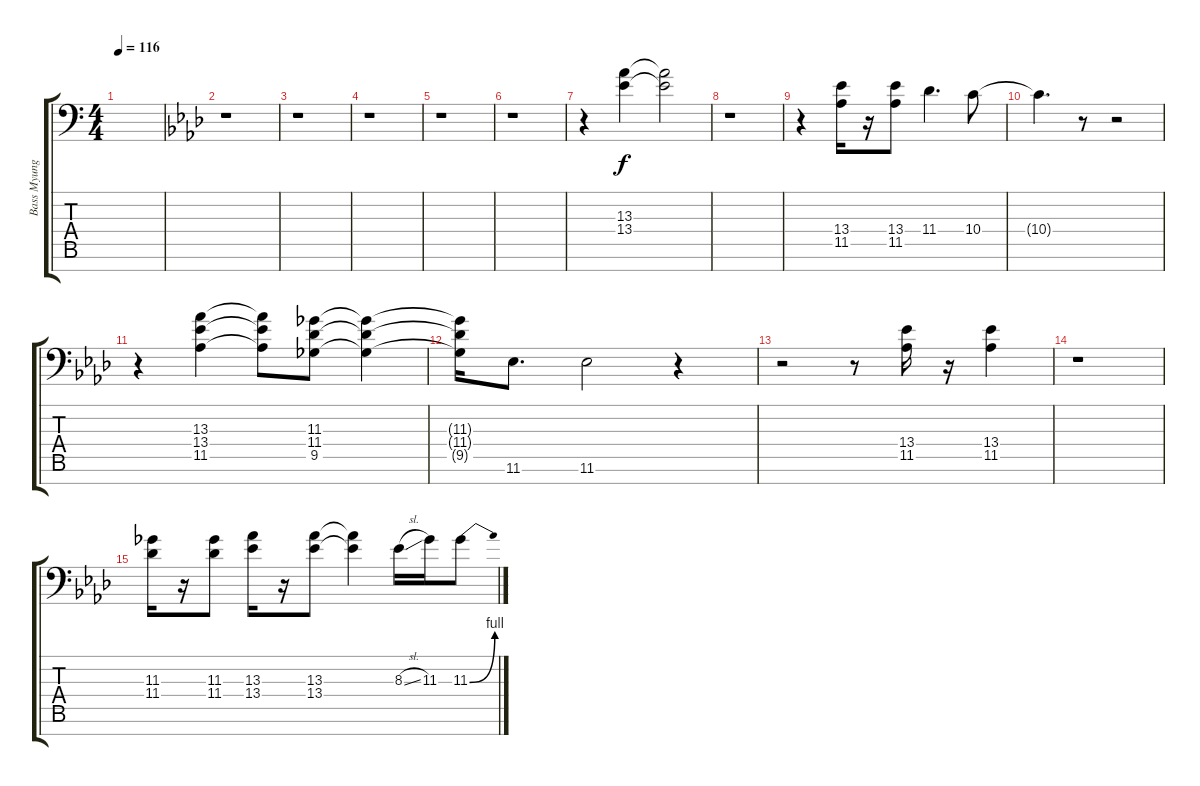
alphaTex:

\track ("Bass Myung" "Bass Myung") {instrument electricbassfinger}
\staff {score tabs}
\tuning (E3 B2 G2 D2 A1 E1 B0) {hide}
\ts (4 4)
\tempo 116
\clef f4
\ks c
|
\ks ab
r.1 |
r.1 |
r.1 |
r.1 |
r.1 |
r.4 (13.3 13.4).4 (13.3{t} 13.4{t}).2 |
r.1 |
r.4 (13.4 11.5).16 r.16 (13.4 11.5).8 11.4.4{d} 10.4.8 |
10.4{t}.4{d} r.8 r.2 |
r.4 (13.3 13.4 11.5).4 (13.3{t} 13.4{t} 11.5{t}).8 (11.3 11.4 9.5).8 (11.3{t} 11.4{t} 9.5{t}).4 |
(11.3{t} 11.4{t} 9.5{t}).16 11.6.8{d} 11.6.2 r.4 |
r.2 r.8 (13.4 11.5).16 r.16 (13.4 11.5).4 |
r.1 |
(11.3 11.4).16 r.16 (11.3 11.4).8 (13.3 13.4).16 r.16 (13.3 13.4).8 (13.3{t} 13.4{t}).4 8.3{sl}.16 11.3.16 11.3{be (bend 0 0 60 4)}.8
